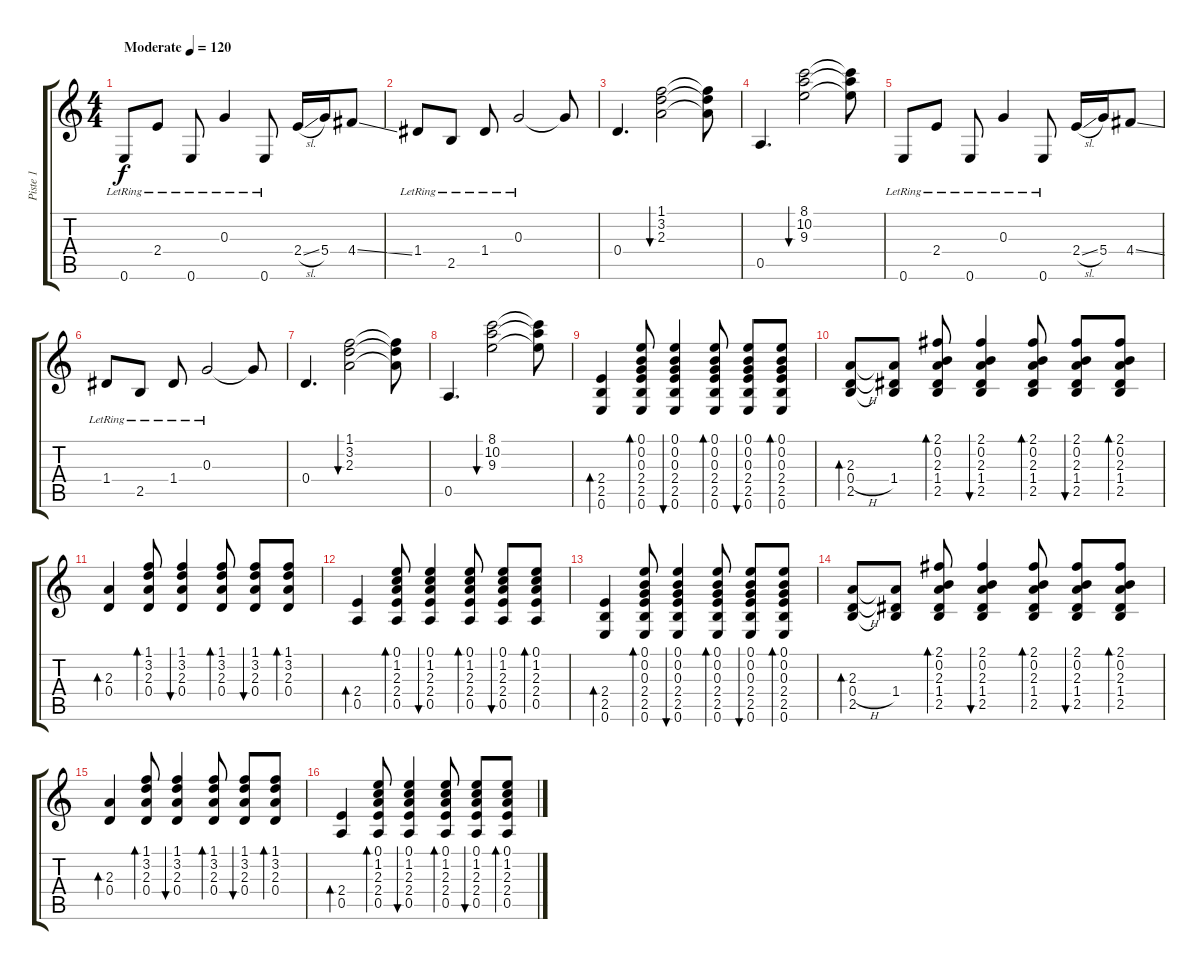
\track ("Piste 1" "Piste 1") {instrument acousticguitarsteel}
\staff {score tabs}
\tuning (E4 B3 G3 D3 A2 E2) {hide}
\ts (4 4)
\tempo (120 "Moderate")
\clef g2
\ks c
0.6{lr}.8{dy f instrument acousticguitarsteel} 2.4{lr}.8 0.6{lr}.8 0.3{lr}.4 0.6{lr}.8 2.4{sl}.16 5.4.16 4.4{ss}.8 |
1.4{lr}.8 2.5{lr}.8 1.4{lr}.8 0.3{lr}.2 0.3{t}.8 |
0.4.4{d} (1.1 3.2 2.3).2{bu 30} (1.1{t} 3.2{t} 2.3{t}).8 |
0.5.4{d} (8.1 10.2 9.3).2{bu 30} (8.1{t} 10.2{t} 9.3{t}).8 |
0.6{lr}.8 2.4{lr}.8 0.6{lr}.8 0.3{lr}.4 0.6{lr}.8 2.4{sl}.16 5.4.16 4.4{ss}.8 |
1.4{lr}.8 2.5{lr}.8 1.4{lr}.8 0.3{lr}.2 0.3{t}.8 |
0.4.4{d} (1.1 3.2 2.3).2{bu 30} (1.1{t} 3.2{t} 2.3{t}).8 |
0.5.4{d} (8.1 10.2 9.3).2{bu 30} (8.1{t} 10.2{t} 9.3{t}).8 |
(2.4 2.5 0.6).4{bd 30} (0.1 0.2 0.3 2.4 2.5 0.6).8{bd 30} (0.1 0.2 0.3 2.4 2.5 0.6).4{bu 30} (0.1 0.2 0.3 2.4 2.5 0.6).8{bd 30} (0.1 0.2 0.3 2.4 2.5 0.6).8{bu 30} (0.1 0.2 0.3 2.4 2.5 0.6).8{bd 30} |
(2.3 0.4{h} 2.5).8{bd 30} (2.3{t} 1.4 2.5{t}).8 (2.1 0.2 2.3 1.4 2.5).8{bd 30} (2.1 0.2 2.3 1.4 2.5).4{bu 30} (2.1 0.2 2.3 1.4 2.5).8{bd 30} (2.1 0.2 2.3 1.4 2.5).8{bu 30} (2.1 0.2 2.3 1.4 2.5).8{bd 30} |
(2.3 0.4).4{bd 30} (1.1 3.2 2.3 0.4).8{bd 30} (1.1 3.2 2.3 0.4).4{bu 30} (1.1 3.2 2.3 0.4).8{bd 30} (1.1 3.2 2.3 0.4).8{bu 30} (1.1 3.2 2.3 0.4).8{bd 30} |
(2.4 0.5).4{bd 30} (0.1 1.2 2.3 2.4 0.5).8{bd 30} (0.1 1.2 2.3 2.4 0.5).4{bu 30} (0.1 1.2 2.3 2.4 0.5).8{bd 30} (0.1 1.2 2.3 2.4 0.5).8{bu 30} (0.1 1.2 2.3 2.4 0.5).8{bd 30} |
(2.4 2.5 0.6).4{bd 30} (0.1 0.2 0.3 2.4 2.5 0.6).8{bd 30} (0.1 0.2 0.3 2.4 2.5 0.6).4{bu 30} (0.1 0.2 0.3 2.4 2.5 0.6).8{bd 30} (0.1 0.2 0.3 2.4 2.5 0.6).8{bu 30} (0.1 0.2 0.3 2.4 2.5 0.6).8{bd 30} |
(2.3 0.4{h} 2.5).8{bd 30} (2.3{t} 1.4 2.5{t}).8 (2.1 0.2 2.3 1.4 2.5).8{bd 30} (2.1 0.2 2.3 1.4 2.5).4{bu 30} (2.1 0.2 2.3 1.4 2.5).8{bd 30} (2.1 0.2 2.3 1.4 2.5).8{bu 30} (2.1 0.2 2.3 1.4 2.5).8{bd 30} |
(2.3 0.4).4{bd 30} (1.1 3.2 2.3 0.4).8{bd 30} (1.1 3.2 2.3 0.4).4{bu 30} (1.1 3.2 2.3 0.4).8{bd 30} (1.1 3.2 2.3 0.4).8{bu 30} (1.1 3.2 2.3 0.4).8{bd 30} |
(2.4 0.5).4{bd 30} (0.1 1.2 2.3 2.4 0.5).8{bd 30} (0.1 1.2 2.3 2.4 0.5).4{bu 30} (0.1 1.2 2.3 2.4 0.5).8{bd 30} (0.1 1.2 2.3 2.4 0.5).8{bu 30} (0.1 1.2 2.3 2.4 0.5).8{bd 30}
